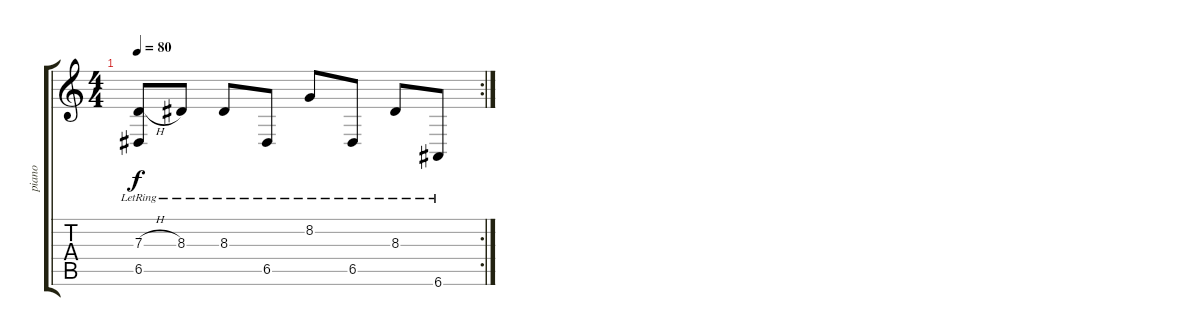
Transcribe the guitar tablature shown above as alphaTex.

\track ("piano" "piano") {instrument brightacousticpiano}
\staff {score tabs}
\tuning (E4 B3 G3 D3 A2 E2) {hide}
\rc 2
\ts (4 4)
\tempo 80
\clef g2
\ks c
(7.3{h} 6.5{lr}).8{dy f} 8.3{lr}.8 8.3{lr}.8 6.5{lr}.8 8.2{lr}.8 6.5{lr}.8 8.3{lr}.8 6.6{lr}.8
